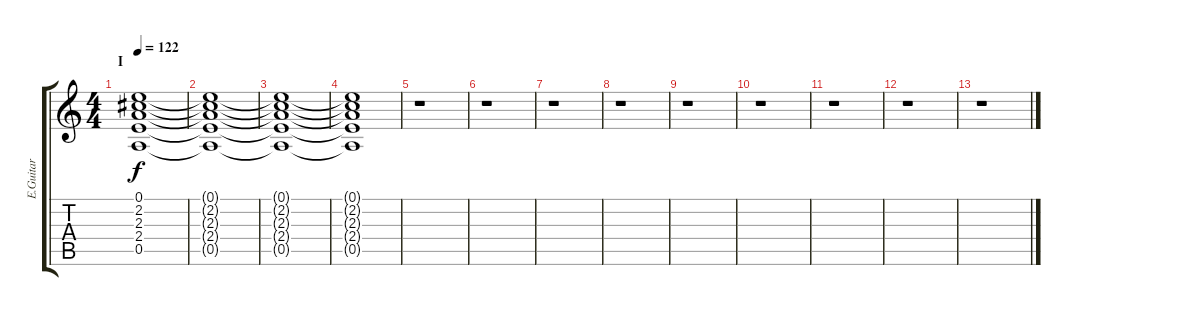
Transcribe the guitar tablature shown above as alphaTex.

\track ("E.Guitar" "E.Guitar") {instrument distortionguitar}
\staff {score tabs}
\tuning (E4 B3 G3 D3 A2 E2) {hide}
\ts (4 4)
\section ("" "I")
\tempo 122
\clef g2
\ks c
(0.1 2.2 2.3 2.4 0.5).1{dy f} |
(0.1{t} 2.2{t} 2.3{t} 2.4{t} 0.5{t}).1 |
(0.1{t} 2.2{t} 2.3{t} 2.4{t} 0.5{t}).1 |
(0.1{t} 2.2{t} 2.3{t} 2.4{t} 0.5{t}).1 |
r.1 |
r.1 |
r.1 |
r.1 |
r.1 |
r.1 |
r.1 |
r.1 |
r.1
